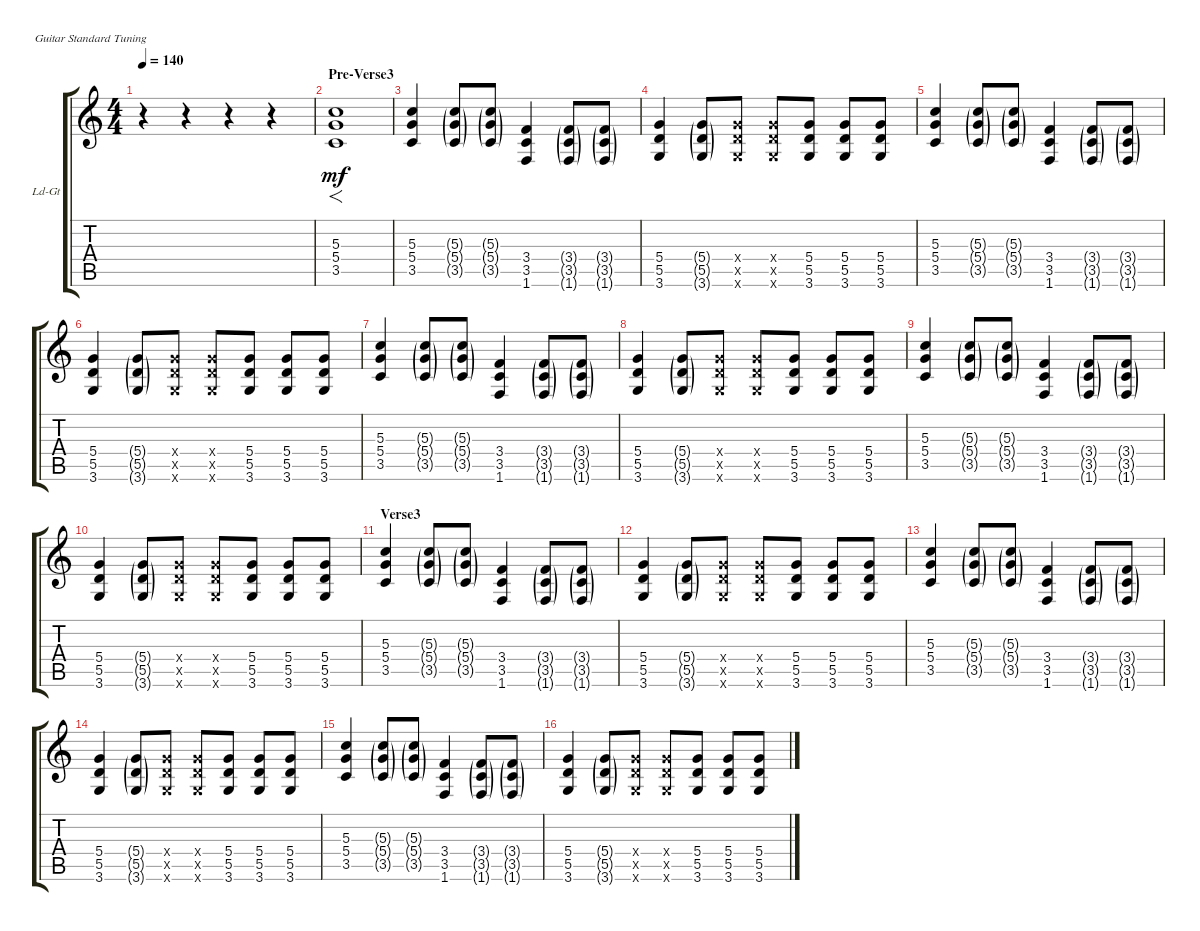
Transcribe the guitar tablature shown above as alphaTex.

\defaultSystemsLayout 4
\bracketExtendMode groupsimilarinstruments
\firstSystemTrackNameOrientation horizontal
\otherSystemsTrackNameOrientation horizontal
\track ("Bobby Bekool" "Ld-Gt") {instrument distortionguitar}
\staff {score tabs}
\tuning (E4 B3 G3 D3 A2 E2)
\ts (4 4)
\tempo 140
\clef g2
\ks c
r.4{dy mf} r.4 r.4 r.4 |
\section ("" "Pre-Verse3")
(3.5 5.4 5.3).1{f} |
(3.5 5.4 5.3).4 (3.5{g} 5.4{g} 5.3{g}).8 (3.5{g} 5.4{g} 5.3{g}).8 (1.6 3.5 3.4).4 (1.6{g} 3.5{g} 3.4{g}).8 (1.6{g} 3.5{g} 3.4{g}).8 |
(3.6 5.5 5.4).4 (3.6{g} 5.5{g} 5.4{g}).8 (3.6{x} 5.5{x} 5.4{x}).8 (3.6{x} 5.5{x} 5.4{x}).8 (3.6 5.5 5.4).8 (3.6 5.5 5.4).8 (3.6 5.5 5.4).8 |
(3.5 5.4 5.3).4 (3.5{g} 5.4{g} 5.3{g}).8 (3.5{g} 5.4{g} 5.3{g}).8 (1.6 3.5 3.4).4 (1.6{g} 3.5{g} 3.4{g}).8 (1.6{g} 3.5{g} 3.4{g}).8 |
(3.6 5.5 5.4).4 (3.6{g} 5.5{g} 5.4{g}).8 (3.6{x} 5.5{x} 5.4{x}).8 (3.6{x} 5.5{x} 5.4{x}).8 (3.6 5.5 5.4).8 (3.6 5.5 5.4).8 (3.6 5.5 5.4).8 |
(3.5 5.4 5.3).4 (3.5{g} 5.4{g} 5.3{g}).8 (3.5{g} 5.4{g} 5.3{g}).8 (1.6 3.5 3.4).4 (1.6{g} 3.5{g} 3.4{g}).8 (1.6{g} 3.5{g} 3.4{g}).8 |
(3.6 5.5 5.4).4 (3.6{g} 5.5{g} 5.4{g}).8 (3.6{x} 5.5{x} 5.4{x}).8 (3.6{x} 5.5{x} 5.4{x}).8 (3.6 5.5 5.4).8 (3.6 5.5 5.4).8 (3.6 5.5 5.4).8 |
(3.5 5.4 5.3).4 (3.5{g} 5.4{g} 5.3{g}).8 (3.5{g} 5.4{g} 5.3{g}).8 (1.6 3.5 3.4).4 (1.6{g} 3.5{g} 3.4{g}).8 (1.6{g} 3.5{g} 3.4{g}).8 |
(3.6 5.5 5.4).4 (3.6{g} 5.5{g} 5.4{g}).8 (3.6{x} 5.5{x} 5.4{x}).8 (3.6{x} 5.5{x} 5.4{x}).8 (3.6 5.5 5.4).8 (3.6 5.5 5.4).8 (3.6 5.5 5.4).8 |
\section ("" "Verse3")
(3.5 5.4 5.3).4 (3.5{g} 5.4{g} 5.3{g}).8 (3.5{g} 5.4{g} 5.3{g}).8 (1.6 3.5 3.4).4 (1.6{g} 3.5{g} 3.4{g}).8 (1.6{g} 3.5{g} 3.4{g}).8 |
(3.6 5.5 5.4).4 (3.6{g} 5.5{g} 5.4{g}).8 (3.6{x} 5.5{x} 5.4{x}).8 (3.6{x} 5.5{x} 5.4{x}).8 (3.6 5.5 5.4).8 (3.6 5.5 5.4).8 (3.6 5.5 5.4).8 |
(3.5 5.4 5.3).4 (3.5{g} 5.4{g} 5.3{g}).8 (3.5{g} 5.4{g} 5.3{g}).8 (1.6 3.5 3.4).4 (1.6{g} 3.5{g} 3.4{g}).8 (1.6{g} 3.5{g} 3.4{g}).8 |
(3.6 5.5 5.4).4 (3.6{g} 5.5{g} 5.4{g}).8 (3.6{x} 5.5{x} 5.4{x}).8 (3.6{x} 5.5{x} 5.4{x}).8 (3.6 5.5 5.4).8 (3.6 5.5 5.4).8 (3.6 5.5 5.4).8 |
(3.5 5.4 5.3).4 (3.5{g} 5.4{g} 5.3{g}).8 (3.5{g} 5.4{g} 5.3{g}).8 (1.6 3.5 3.4).4 (1.6{g} 3.5{g} 3.4{g}).8 (1.6{g} 3.5{g} 3.4{g}).8 |
(3.6 5.5 5.4).4 (3.6{g} 5.5{g} 5.4{g}).8 (3.6{x} 5.5{x} 5.4{x}).8 (3.6{x} 5.5{x} 5.4{x}).8 (3.6 5.5 5.4).8 (3.6 5.5 5.4).8 (3.6 5.5 5.4).8
